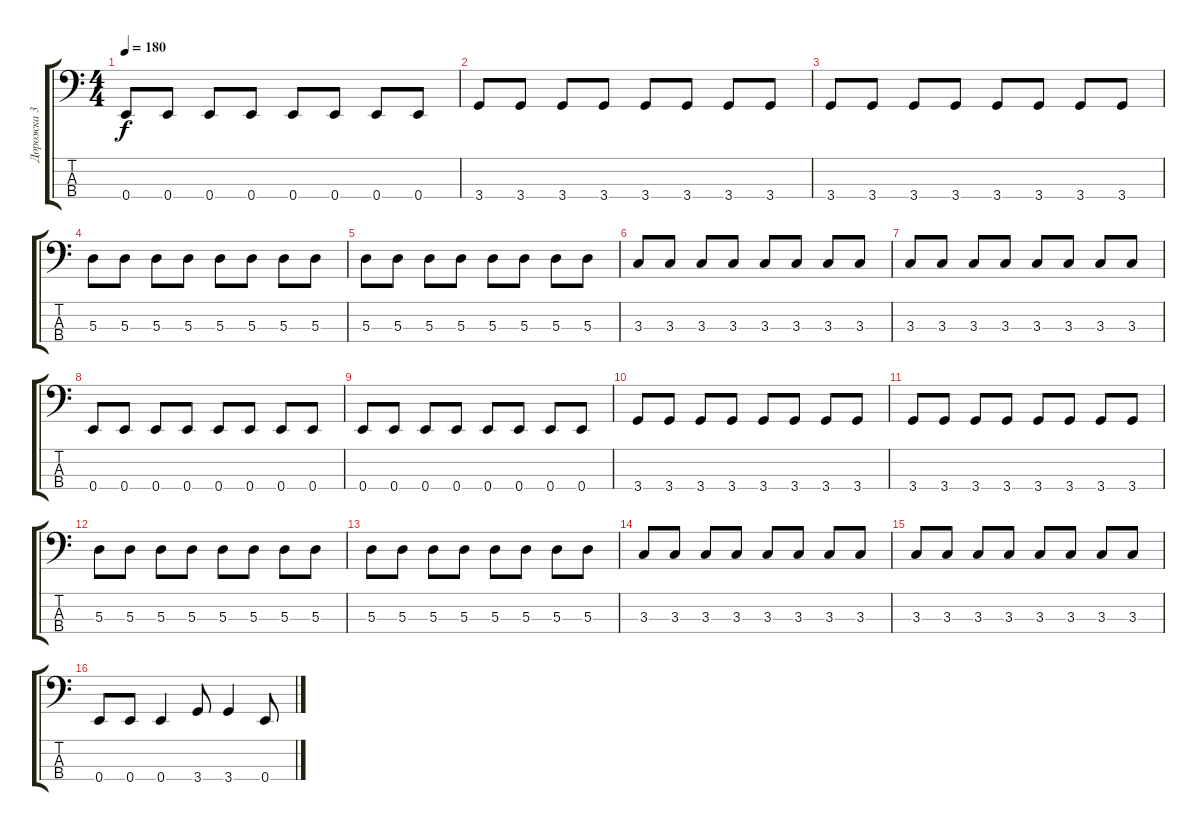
\track ("Дорожка 3" "Дорожка 3") {instrument electricbasspick}
\staff {score tabs}
\tuning (G2 D2 A1 E1) {hide}
\ts (4 4)
\tempo 180
\clef f4
\ks c
0.4.8{dy f} 0.4.8 0.4.8 0.4.8 0.4.8 0.4.8 0.4.8 0.4.8 |
3.4.8 3.4.8 3.4.8 3.4.8 3.4.8 3.4.8 3.4.8 3.4.8 |
3.4.8 3.4.8 3.4.8 3.4.8 3.4.8 3.4.8 3.4.8 3.4.8 |
5.3.8 5.3.8 5.3.8 5.3.8 5.3.8 5.3.8 5.3.8 5.3.8 |
5.3.8 5.3.8 5.3.8 5.3.8 5.3.8 5.3.8 5.3.8 5.3.8 |
3.3.8 3.3.8 3.3.8 3.3.8 3.3.8 3.3.8 3.3.8 3.3.8 |
3.3.8 3.3.8 3.3.8 3.3.8 3.3.8 3.3.8 3.3.8 3.3.8 |
0.4.8 0.4.8 0.4.8 0.4.8 0.4.8 0.4.8 0.4.8 0.4.8 |
0.4.8 0.4.8 0.4.8 0.4.8 0.4.8 0.4.8 0.4.8 0.4.8 |
3.4.8 3.4.8 3.4.8 3.4.8 3.4.8 3.4.8 3.4.8 3.4.8 |
3.4.8 3.4.8 3.4.8 3.4.8 3.4.8 3.4.8 3.4.8 3.4.8 |
5.3.8 5.3.8 5.3.8 5.3.8 5.3.8 5.3.8 5.3.8 5.3.8 |
5.3.8 5.3.8 5.3.8 5.3.8 5.3.8 5.3.8 5.3.8 5.3.8 |
3.3.8 3.3.8 3.3.8 3.3.8 3.3.8 3.3.8 3.3.8 3.3.8 |
3.3.8 3.3.8 3.3.8 3.3.8 3.3.8 3.3.8 3.3.8 3.3.8 |
0.4.8 0.4.8 0.4.4 3.4.8 3.4.4 0.4.8
